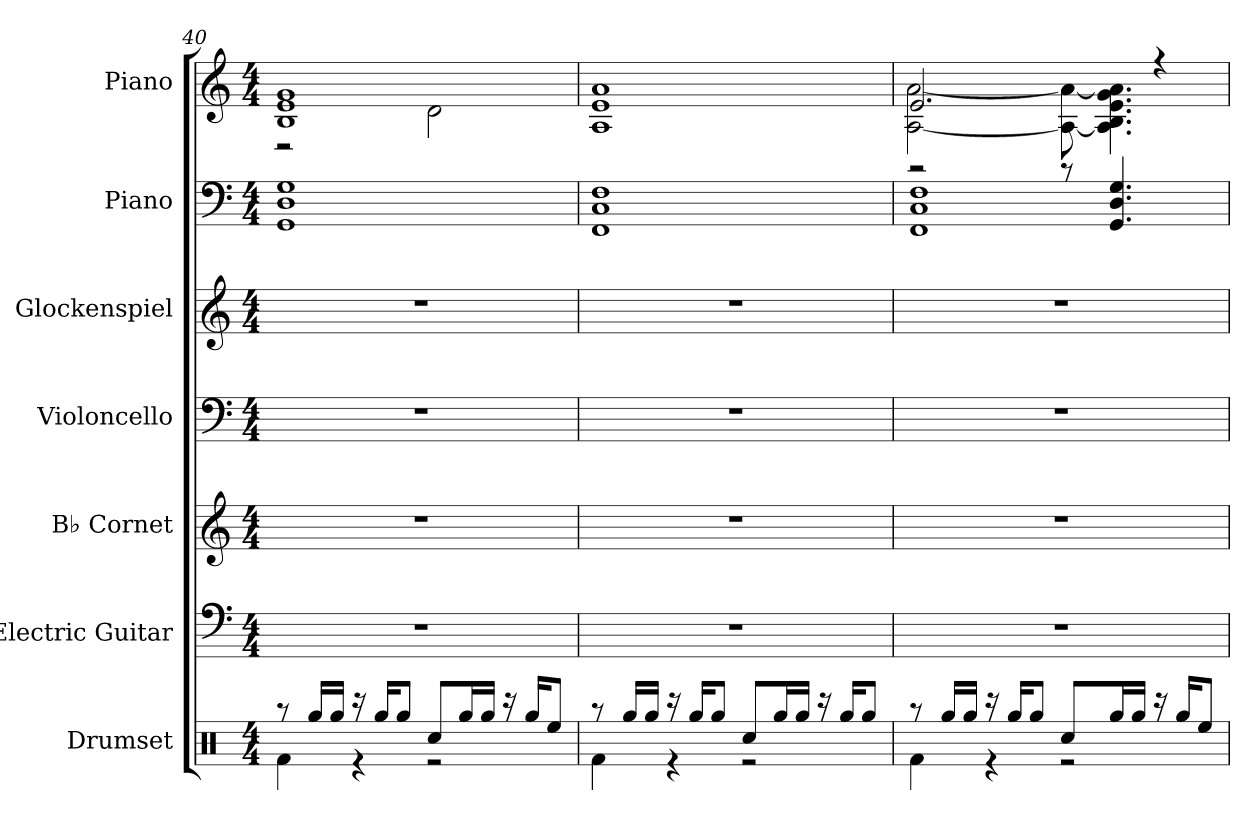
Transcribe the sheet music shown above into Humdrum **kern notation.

**kern	**kern	**kern	**kern	**kern	**kern	**kern
*part7	*part6	*part5	*part4	*part3	*part2	*part1
*staff7	*staff6	*staff5	*staff4	*staff3	*staff2	*staff1
*I"Drumset	*I"Electric Guitar	*I"B♭ Cornet	*I"Violoncello	*I"Glockenspiel	*I"Piano	*I"Piano
*I'Drs.	*I'El. Guit.	*I'B♭ Cnt.	*I'Vc.	*I'Glk.	*I'Pno.	*I'Pno.
*clefX	*clefF5	*clefG2	*clefF4	*clefG2	*clefF4	*clefG2
*	*	*ITrd1c2	*	*ITrd-14c-24	*	*
*k[]	*k[]	*k[b-e-]	*k[]	*k[]	*k[]	*k[]
*M4/4	*M4/4	*M4/4	*M4/4	*M4/4	*M4/4	*M4/4
=40	=40	=40	=40	=40	=40	=40
*^	*	*	*	*	*	*^
8r	4Rf\	1r	1r	1r	1r	1GG 1D 1G	1B 1e 1g	2r
16Rgg/LL	.	.	.	.	.	.	.	.
16Rgg/JJ	.	.	.	.	.	.	.	.
16r	4r	.	.	.	.	.	.	.
16Rgg/KL	.	.	.	.	.	.	.	.
8Rgg/J	.	.	.	.	.	.	.	.
8Rcc/L	2r	.	.	.	.	.	.	2d\
16Rgg/L	.	.	.	.	.	.	.	.
16Rgg/JJ	.	.	.	.	.	.	.	.
16r	.	.	.	.	.	.	.	.
16Rgg/KL	.	.	.	.	.	.	.	.
8Ree/J	.	.	.	.	.	.	.	.
*	*	*	*	*	*	*	*v	*v
!!LO:PB:g=z
=41	=41	=41	=41	=41	=41	=41	=41
8r	4Rf\	1r	1r	1r	1r	1FF 1C 1F	1A 1e 1a
16Rgg/LL	.	.	.	.	.	.	.
16Rgg/JJ	.	.	.	.	.	.	.
16r	4r	.	.	.	.	.	.
16Rgg/KL	.	.	.	.	.	.	.
8Rgg/J	.	.	.	.	.	.	.
8Rcc/L	2r	.	.	.	.	.	.
16Rgg/L	.	.	.	.	.	.	.
16Rgg/JJ	.	.	.	.	.	.	.
16r	.	.	.	.	.	.	.
16Rgg/KL	.	.	.	.	.	.	.
8Rgg/J	.	.	.	.	.	.	.
=42	=42	=42	=42	=42	=42	=42	=42
*	*	*	*	*	*	*^	*^
8r	4Rf\	1r	1r	1r	1r	2r	1FF 1C 1F	2.e/	[2A\ [2a\
16Rgg/LL	.	.	.	.	.	.	.	.	.
16Rgg/JJ	.	.	.	.	.	.	.	.	.
16r	4r	.	.	.	.	.	.	.	.
16Rgg/KL	.	.	.	.	.	.	.	.	.
8Rgg/J	.	.	.	.	.	.	.	.	.
8Rcc/L	2r	.	.	.	.	8r	.	.	8A\_ 8a\_
16Rgg/L	.	.	.	.	.	4.GG/ 4.D/ 4.G/	.	.	4.A\] 4.B\ 4.e\ 4.g\ 4.a\]
16Rgg/JJ	.	.	.	.	.	.	.	.	.
16r	.	.	.	.	.	.	.	4r	.
16Rgg/KL	.	.	.	.	.	.	.	.	.
8Ree/J	.	.	.	.	.	.	.	.	.
*	*	*	*	*	*	*v	*v	*	*
*v	*v	*	*	*	*	*	*v	*v
=	=	=	=	=	=	=
*-	*-	*-	*-	*-	*-	*-
